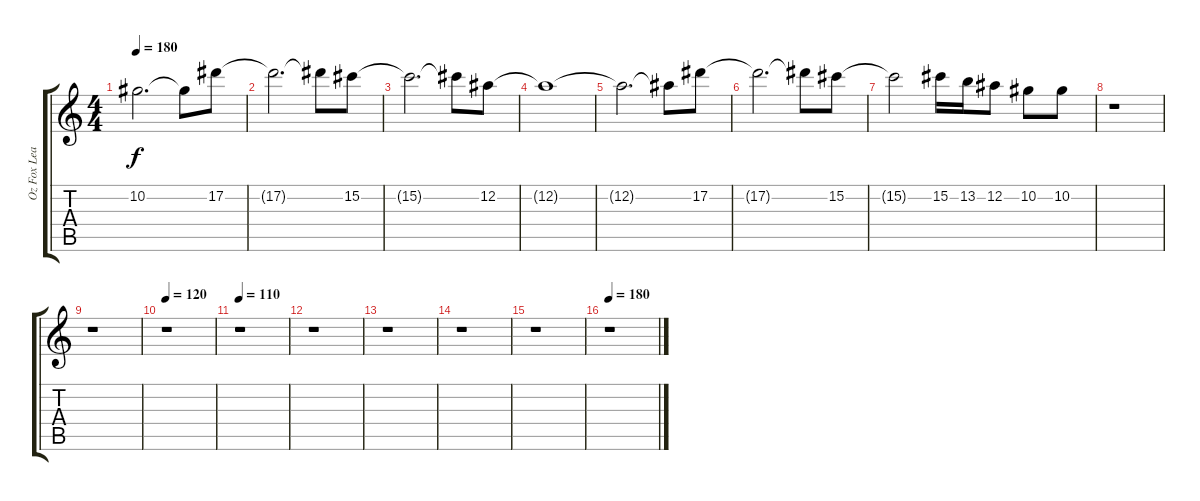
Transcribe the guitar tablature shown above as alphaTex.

\track ("Oz Fox Lead" "Oz Fox Lea") {instrument distortionguitar}
\staff {score tabs}
\tuning (Eb4 Bb3 Gb3 Db3 Ab2 Eb2) {hide}
\ts (4 4)
\tempo 180
\clef g2
\ks c
10.2{t}.2{d dy f} 10.2{t}.8 17.2.8 |
17.2{t}.2{d} 17.2{t}.8 15.2.8 |
15.2{t}.2{d} 15.2{t}.8 12.2.8 |
12.2{t}.1 |
12.2{t}.2{d} 12.2{t}.8 17.2.8 |
17.2{t}.2{d} 17.2{t}.8 15.2.8 |
15.2{t}.2 15.2.16 13.2.16 12.2.8 10.2.8 10.2.8 |
r.1 |
r.1 |
\tempo 120
r.1 |
\tempo 110
r.1 |
r.1 |
r.1 |
r.1 |
r.1 |
\tempo 180
r.1
